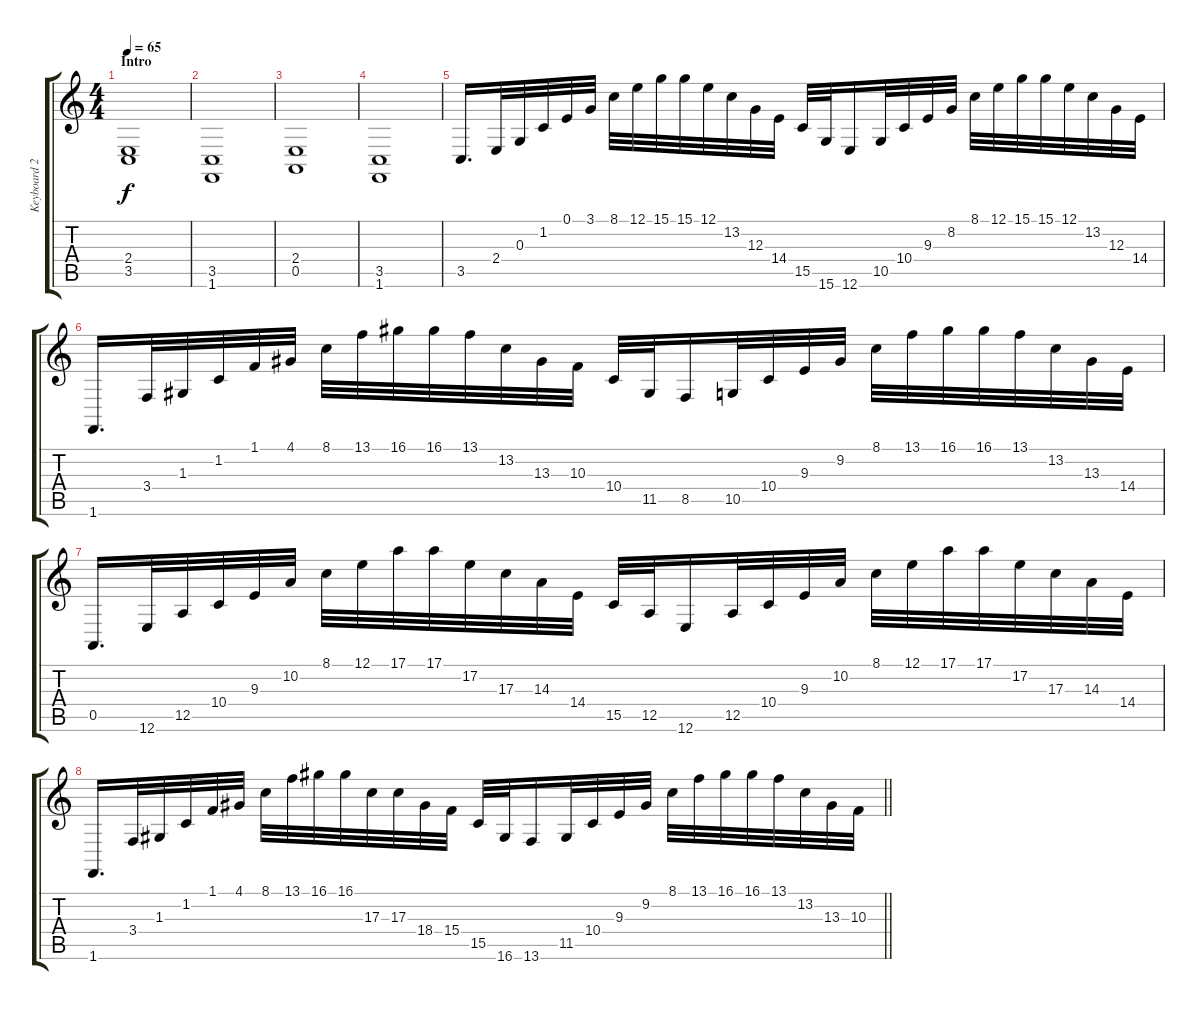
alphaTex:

\track ("Keyboard 2" "Keyboard 2") {instrument lead1square}
\staff {score tabs}
\tuning (E4 B3 G3 D3 A2 E2) {hide}
\ts (4 4)
\section ("" "Intro")
\tempo 65
\clef g2
\ks c
(2.4 3.5).1{dy f instrument lead1square} |
(3.5 1.6).1 |
(2.4 0.5).1 |
(3.5 1.6).1 |
3.5.16{d} 2.4.32 0.3.32 1.2.32 0.1.32 3.1.32 8.1.32 12.1.32 15.1.32 15.1.32 12.1.32 13.2.32 12.3.32 14.4.32 15.5.32 15.6.32 12.6.16 10.5.32 10.4.32 9.3.32 8.2.32 8.1.32 12.1.32 15.1.32 15.1.32 12.1.32 13.2.32 12.3.32 14.4.32 |
1.6.16{d} 3.4.32 1.3.32 1.2.32 1.1.32 4.1.32 8.1.32 13.1.32 16.1.32 16.1.32 13.1.32 13.2.32 13.3.32 10.3.32 10.4.32 11.5.32 8.5.16 10.5.32 10.4.32 9.3.32 9.2.32 8.1.32 13.1.32 16.1.32 16.1.32 13.1.32 13.2.32 13.3.32 14.4.32 |
0.5.16{d} 12.6.32 12.5.32 10.4.32 9.3.32 10.2.32 8.1.32 12.1.32 17.1.32 17.1.32 17.2.32 17.3.32 14.3.32 14.4.32 15.5.32 12.5.32 12.6.16 12.5.32 10.4.32 9.3.32 10.2.32 8.1.32 12.1.32 17.1.32 17.1.32 17.2.32 17.3.32 14.3.32 14.4.32 |
\barLineRight lightlight
1.6.16{d} 3.4.32 1.3.32 1.2.32 1.1.32 4.1.32 8.1.32 13.1.32 16.1.32 16.1.32 17.3.32 17.3.32 18.4.32 15.4.32 15.5.32 16.6.32 13.6.16 11.5.32 10.4.32 9.3.32 9.2.32 8.1.32 13.1.32 16.1.32 16.1.32 13.1.32 13.2.32 13.3.32 10.3.32
